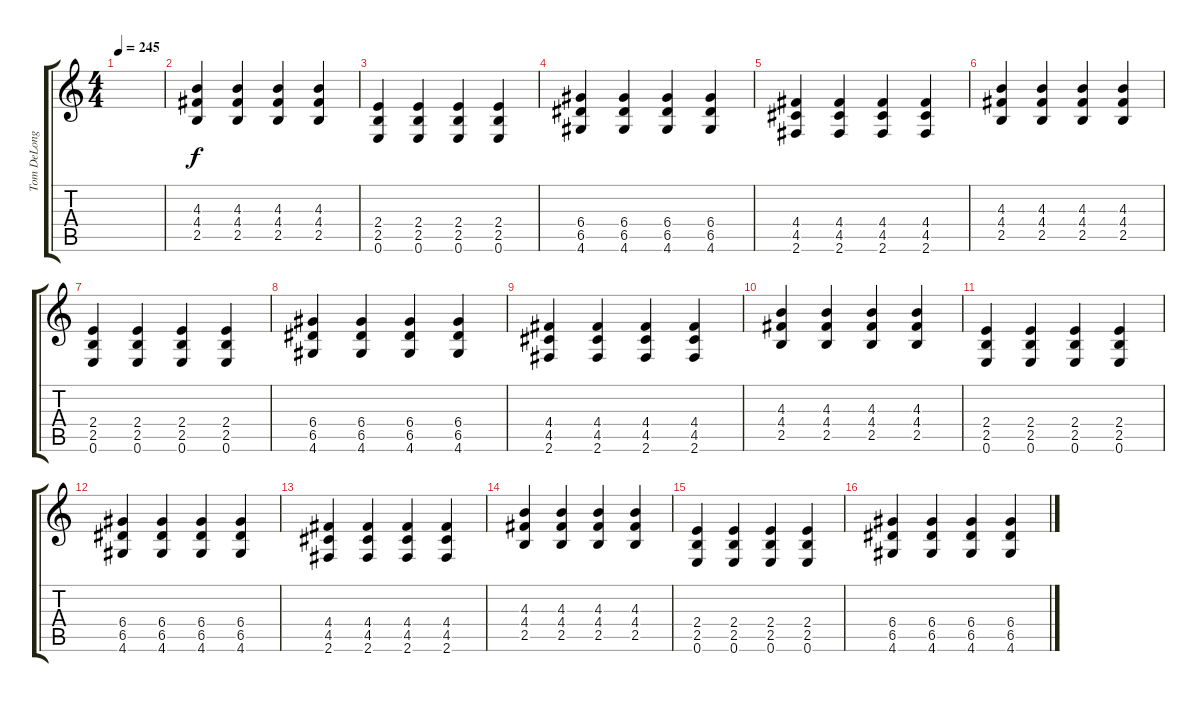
\track ("Tom DeLonge - Guitarra" "Tom DeLong") {instrument distortionguitar}
\staff {score tabs}
\tuning (E4 B3 G3 D3 A2 E2) {hide}
\ts (4 4)
\tempo 245
\clef g2
\ks c
|
(4.3 4.4 2.5).4 (4.3 4.4 2.5).4 (4.3 4.4 2.5).4 (4.3 4.4 2.5).4 |
(2.4 2.5 0.6).4 (2.4 2.5 0.6).4 (2.4 2.5 0.6).4 (2.4 2.5 0.6).4 |
(6.4 6.5 4.6).4 (6.4 6.5 4.6).4 (6.4 6.5 4.6).4 (6.4 6.5 4.6).4 |
(4.4 4.5 2.6).4 (4.4 4.5 2.6).4 (4.4 4.5 2.6).4 (4.4 4.5 2.6).4 |
(4.3 4.4 2.5).4 (4.3 4.4 2.5).4 (4.3 4.4 2.5).4 (4.3 4.4 2.5).4 |
(2.4 2.5 0.6).4 (2.4 2.5 0.6).4 (2.4 2.5 0.6).4 (2.4 2.5 0.6).4 |
(6.4 6.5 4.6).4 (6.4 6.5 4.6).4 (6.4 6.5 4.6).4 (6.4 6.5 4.6).4 |
(4.4 4.5 2.6).4 (4.4 4.5 2.6).4 (4.4 4.5 2.6).4 (4.4 4.5 2.6).4 |
(4.3 4.4 2.5).4 (4.3 4.4 2.5).4 (4.3 4.4 2.5).4 (4.3 4.4 2.5).4 |
(2.4 2.5 0.6).4 (2.4 2.5 0.6).4 (2.4 2.5 0.6).4 (2.4 2.5 0.6).4 |
(6.4 6.5 4.6).4 (6.4 6.5 4.6).4 (6.4 6.5 4.6).4 (6.4 6.5 4.6).4 |
(4.4 4.5 2.6).4 (4.4 4.5 2.6).4 (4.4 4.5 2.6).4 (4.4 4.5 2.6).4 |
(4.3 4.4 2.5).4 (4.3 4.4 2.5).4 (4.3 4.4 2.5).4 (4.3 4.4 2.5).4 |
(2.4 2.5 0.6).4 (2.4 2.5 0.6).4 (2.4 2.5 0.6).4 (2.4 2.5 0.6).4 |
(6.4 6.5 4.6).4 (6.4 6.5 4.6).4 (6.4 6.5 4.6).4 (6.4 6.5 4.6).4
